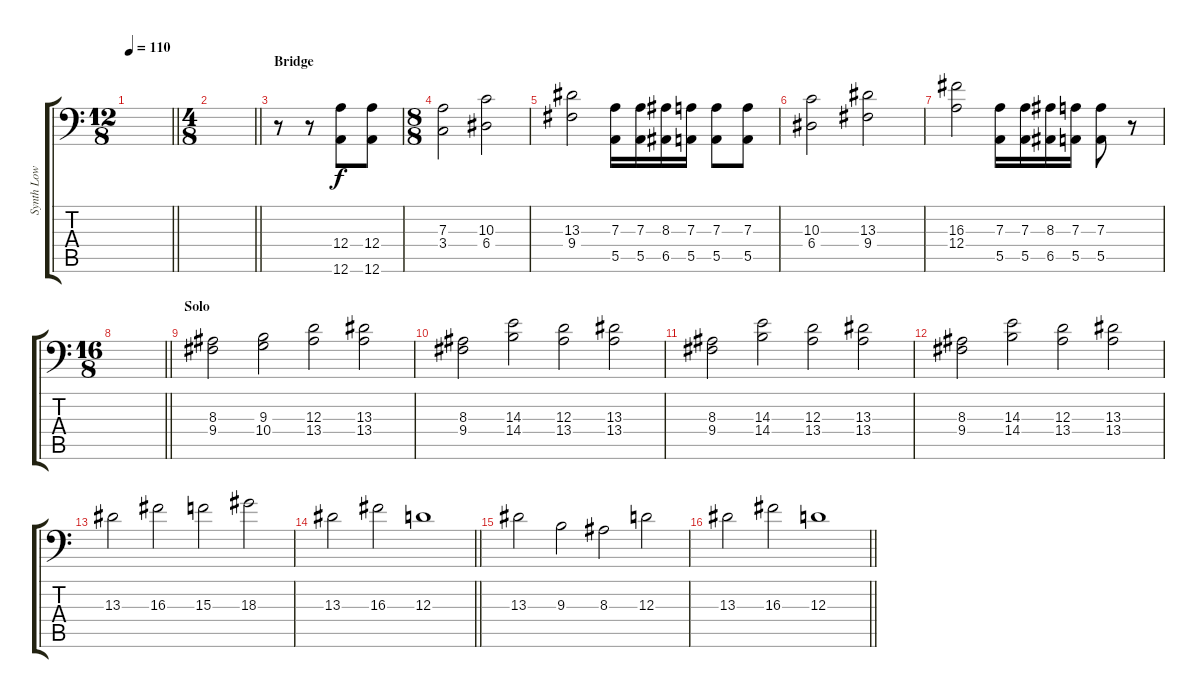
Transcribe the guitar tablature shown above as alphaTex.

\track ("Synth Low" "Synth Low") {instrument stringensemble1}
\staff {score tabs}
\tuning (B3 Gb3 D3 A2 E2 A1) {hide}
\ts (12 8)
\tempo 110
\clef f4
\barLineRight lightlight
\ks c
|
\ts (4 8)
\barLineRight lightlight
|
\section ("" "Bridge")
r.8 r.8 (12.4 12.6).8 (12.4 12.6).8 |
\ts (8 8)
(7.3 3.4).2 (10.3 6.4).2 |
(13.3 9.4).2 (7.3 5.5).16 (7.3 5.5).16 (8.3 6.5).16 (7.3 5.5).16 (7.3 5.5).8 (7.3 5.5).8 |
(10.3 6.4).2 (13.3 9.4).2 |
(16.3 12.4).2 (7.3 5.5).16 (7.3 5.5).16 (8.3 6.5).16 (7.3 5.5).16 (7.3 5.5).8 r.8 |
\ts (16 8)
\barLineRight lightlight
|
\section ("" "Solo")
(8.3 9.4).2 (9.3 10.4).2 (12.3 13.4).2 (13.3 13.4).2 |
(8.3 9.4).2 (14.3 14.4).2 (12.3 13.4).2 (13.3 13.4).2 |
(8.3 9.4).2 (14.3 14.4).2 (12.3 13.4).2 (13.3 13.4).2 |
(8.3 9.4).2 (14.3 14.4).2 (12.3 13.4).2 (13.3 13.4).2 |
13.3.2 16.3.2 15.3.2 18.3.2 |
\barLineRight lightlight
13.3.2 16.3.2 12.3.1 |
13.3.2 9.3.2 8.3.2 12.3.2 |
\barLineRight lightlight
13.3.2 16.3.2 12.3.1
